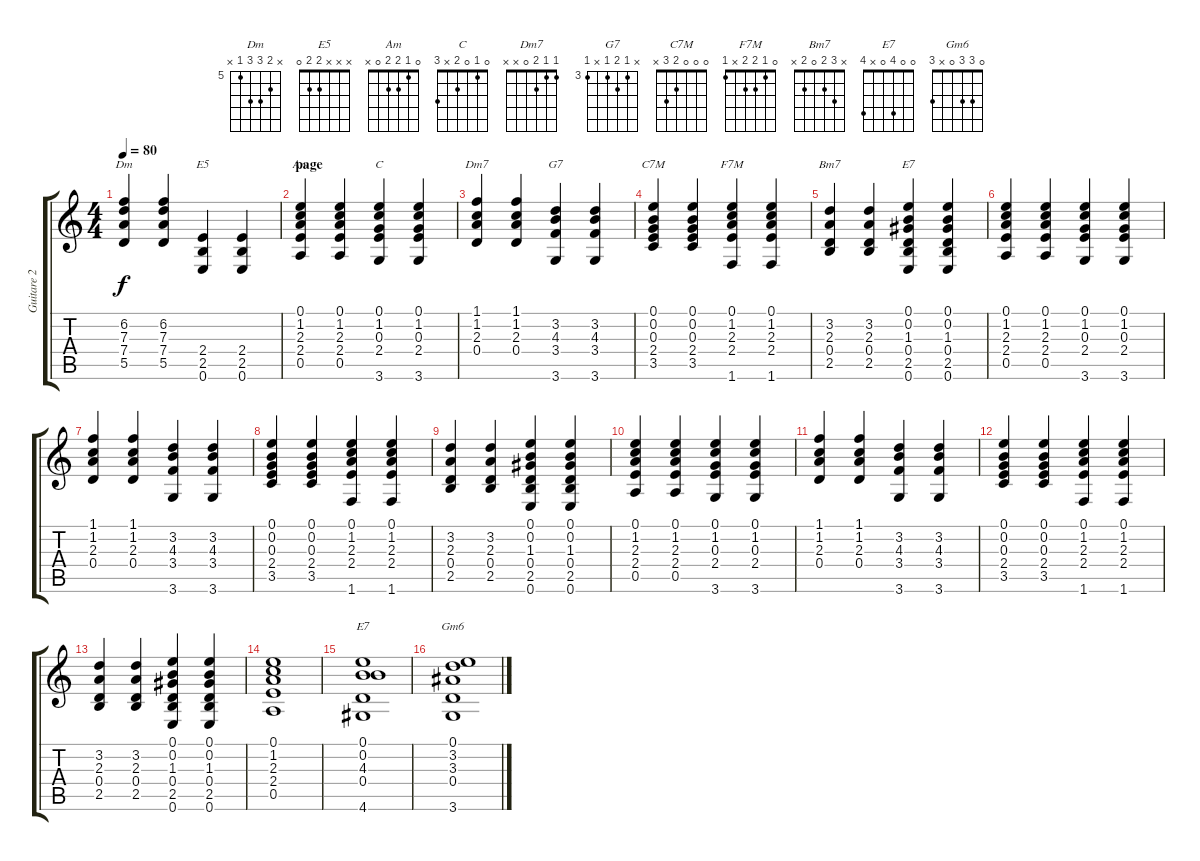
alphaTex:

\track ("Guitare 2" "Guitare 2") {instrument acousticguitarnylon}
\staff {score tabs}
\tuning (E4 B3 G3 D3 A2 E2) {hide}
\chord ("Dm" x 6 7 7 5 x) {firstfret 5}
\chord ("E5" x x x 2 2 0)
\chord ("Am" 0 1 2 2 0 x)
\chord ("C" 0 1 0 2 x 3)
\chord ("Dm7" 1 1 2 0 x x)
\chord ("G7" x 3 4 3 x 3) {firstfret 3}
\chord ("C7M" 0 0 0 2 3 x)
\chord ("F7M" 0 1 2 2 x 1)
\chord ("Bm7" x 3 2 0 2 x)
\chord ("E7" 0 0 1 0 2 0)
\chord ("E7" 0 0 4 0 x 4)
\chord ("Gm6" 0 3 3 0 x 3)
\ts (4 4)
\tempo 80
\clef g2
\ks c
(6.2 7.3 7.4 5.5).4{ch "Dm" dy f} (6.2 7.3 7.4 5.5).4 (2.4 2.5 0.6).4{ch "E5"} (2.4 2.5 0.6).4 |
\section ("" "page")
(0.1 1.2 2.3 2.4 0.5).4{ch "Am"} (0.1 1.2 2.3 2.4 0.5).4 (0.1 1.2 0.3 2.4 3.6).4{ch "C"} (0.1 1.2 0.3 2.4 3.6).4 |
(1.1 1.2 2.3 0.4).4{ch "Dm7"} (1.1 1.2 2.3 0.4).4 (3.2 4.3 3.4 3.6).4{ch "G7"} (3.2 4.3 3.4 3.6).4 |
(0.1 0.2 0.3 2.4 3.5).4{ch "C7M"} (0.1 0.2 0.3 2.4 3.5).4 (0.1 1.2 2.3 2.4 1.6).4{ch "F7M"} (0.1 1.2 2.3 2.4 1.6).4 |
(3.2 2.3 0.4 2.5).4{ch "Bm7"} (3.2 2.3 0.4 2.5).4 (0.1 0.2 1.3 0.4 2.5 0.6).4{ch "E7"} (0.1 0.2 1.3 0.4 2.5 0.6).4 |
(0.1 1.2 2.3 2.4 0.5).4 (0.1 1.2 2.3 2.4 0.5).4 (0.1 1.2 0.3 2.4 3.6).4 (0.1 1.2 0.3 2.4 3.6).4 |
(1.1 1.2 2.3 0.4).4 (1.1 1.2 2.3 0.4).4 (3.2 4.3 3.4 3.6).4 (3.2 4.3 3.4 3.6).4 |
(0.1 0.2 0.3 2.4 3.5).4 (0.1 0.2 0.3 2.4 3.5).4 (0.1 1.2 2.3 2.4 1.6).4 (0.1 1.2 2.3 2.4 1.6).4 |
(3.2 2.3 0.4 2.5).4 (3.2 2.3 0.4 2.5).4 (0.1 0.2 1.3 0.4 2.5 0.6).4 (0.1 0.2 1.3 0.4 2.5 0.6).4 |
(0.1 1.2 2.3 2.4 0.5).4 (0.1 1.2 2.3 2.4 0.5).4 (0.1 1.2 0.3 2.4 3.6).4 (0.1 1.2 0.3 2.4 3.6).4 |
(1.1 1.2 2.3 0.4).4 (1.1 1.2 2.3 0.4).4 (3.2 4.3 3.4 3.6).4 (3.2 4.3 3.4 3.6).4 |
(0.1 0.2 0.3 2.4 3.5).4 (0.1 0.2 0.3 2.4 3.5).4 (0.1 1.2 2.3 2.4 1.6).4 (0.1 1.2 2.3 2.4 1.6).4 |
(3.2 2.3 0.4 2.5).4 (3.2 2.3 0.4 2.5).4 (0.1 0.2 1.3 0.4 2.5 0.6).4 (0.1 0.2 1.3 0.4 2.5 0.6).4 |
(0.1 1.2 2.3 2.4 0.5).1 |
(0.1 0.2 4.3 0.4 4.6).1{ch "E7"} |
(0.1 3.2 3.3 0.4 3.6).1{ch "Gm6"}
